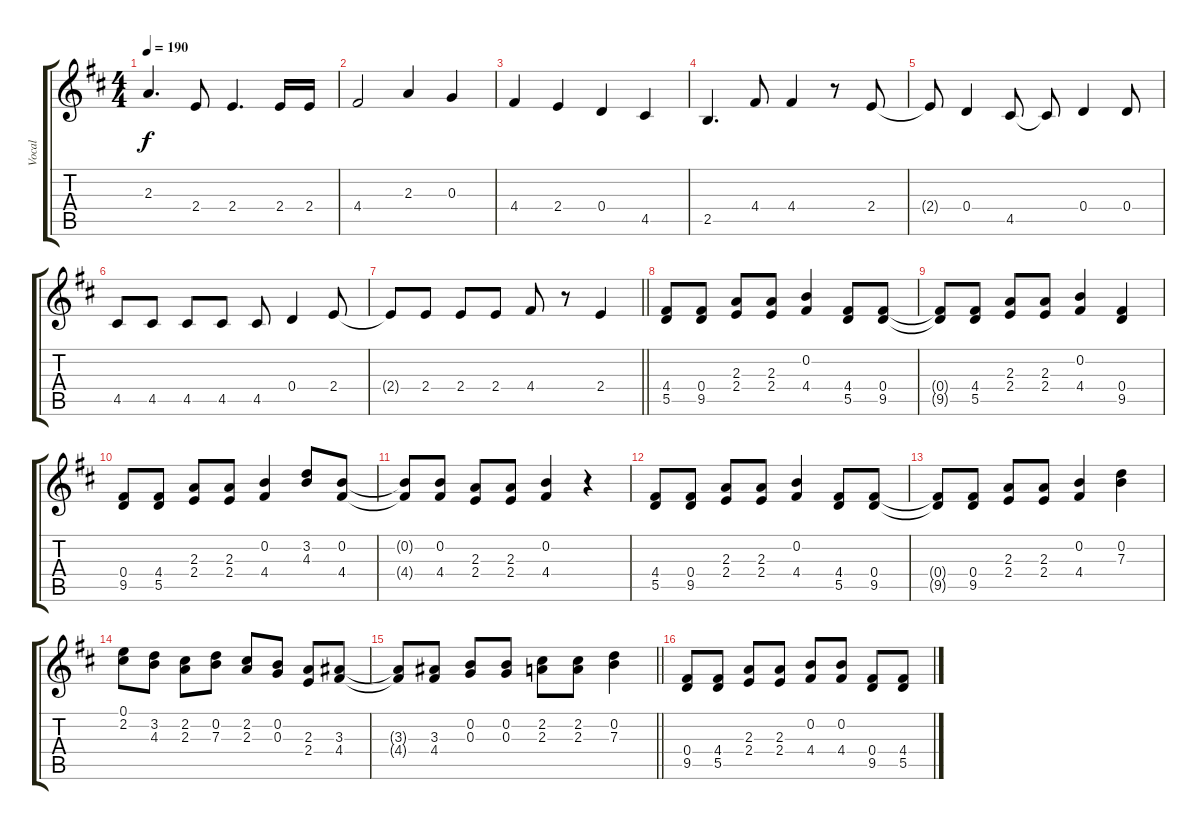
\track ("Vocal" "Vocal") {instrument overdrivenguitar}
\staff {score tabs}
\tuning (E4 B3 G3 D3 A2 E2) {hide}
\ts (4 4)
\tempo 190
\clef g2
\ks d
2.3.4{d dy f} 2.4.8 2.4.4{d} 2.4.16 2.4.16 |
4.4.2 2.3.4 0.3.4 |
4.4.4 2.4.4 0.4.4 4.5.4 |
2.5.4{d} 4.4.8 4.4.4 r.8 2.4.8 |
2.4{t}.8 0.4.4 4.5.8 4.5{t}.8 0.4.4 0.4.8 |
4.5.8 4.5.8 4.5.8 4.5.8 4.5.8 0.4.4 2.4.8 |
\barLineRight lightlight
2.4{t}.8 2.4.8 2.4.8 2.4.8 4.4.8 r.8 2.4.4 |
(4.4 5.5).8 (0.4 9.5).8 (2.3 2.4).8 (2.3 2.4).8 (0.2 4.4).4 (4.4 5.5).8 (0.4 9.5).8 |
(0.4{t} 9.5{t}).8 (4.4 5.5).8 (2.3 2.4).8 (2.3 2.4).8 (0.2 4.4).4 (0.4 9.5).4 |
(0.4 9.5).8 (4.4 5.5).8 (2.3 2.4).8 (2.3 2.4).8 (0.2 4.4).4 (3.2 4.3).8 (0.2 4.4).8 |
(0.2{t} 4.4{t}).8 (0.2 4.4).8 (2.3 2.4).8 (2.3 2.4).8 (0.2 4.4).4 r.4 |
(4.4 5.5).8 (0.4 9.5).8 (2.3 2.4).8 (2.3 2.4).8 (0.2 4.4).4 (4.4 5.5).8 (0.4 9.5).8 |
(0.4{t} 9.5{t}).8 (0.4 9.5).8 (2.3 2.4).8 (2.3 2.4).8 (0.2 4.4).4 (0.2 7.3).4 |
(0.1 2.2).8 (3.2 4.3).8 (2.2 2.3).8 (0.2 7.3).8 (2.2 2.3).8 (0.2 0.3).8 (2.3 2.4).8 (3.3 4.4).8 |
\barLineRight lightlight
(3.3{t} 4.4{t}).8 (3.3 4.4).8 (0.2 0.3).8 (0.2 0.3).8 (2.2 2.3).8 (2.2 2.3).8 (0.2 7.3).4 |
(0.4 9.5).8 (4.4 5.5).8 (2.3 2.4).8 (2.3 2.4).8 (0.2 4.4).8 (0.2 4.4).8 (0.4 9.5).8 (4.4 5.5).8
